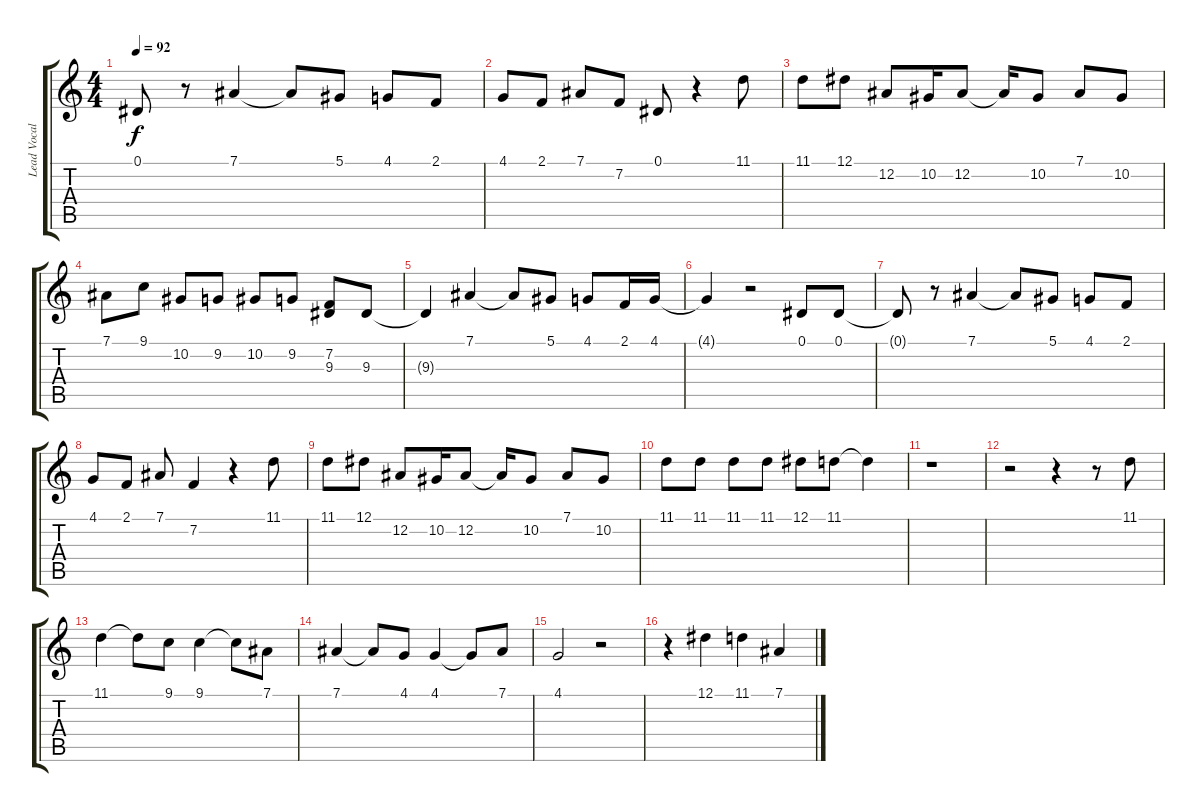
\track ("Lead Vocals" "Lead Vocal") {instrument lead6voice}
\staff {score tabs}
\tuning (Eb4 Bb3 Gb3 Db3 Ab2 Eb2) {hide}
\ts (4 4)
\tempo 92
\clef g2
\ks c
0.1{t}.8{dy f} r.8 7.1.4 7.1{t}.8 5.1.8 4.1.8 2.1.8 |
4.1.8 2.1.8 7.1.8 7.2.8 0.1.8 r.4 11.1.8 |
11.1.8 12.1.8 12.2.8 10.2.16 12.2.8 12.2{t}.16 10.2.8 7.1.8 10.2.8 |
7.1.8 9.1.8 10.2.8 9.2.8 10.2.8 9.2.8 (7.2 9.3).8 9.3.8 |
9.3{t}.4 7.1.4 7.1{t}.8 5.1.8 4.1.8 2.1.16 4.1.16 |
4.1{t}.4 r.2 0.1.8 0.1.8 |
0.1{t}.8 r.8 7.1.4 7.1{t}.8 5.1.8 4.1.8 2.1.8 |
4.1.8 2.1.8 7.1.8 7.2.4 r.4 11.1.8 |
11.1.8 12.1.8 12.2.8 10.2.16 12.2.8 12.2{t}.16 10.2.8 7.1.8 10.2.8 |
11.1.8 11.1.8 11.1.8 11.1.8 12.1.8 11.1.8 11.1{t}.4 |
r.1 |
r.2 r.4 r.8 11.1.8 |
11.1.4 11.1{t}.8 9.1.8 9.1.4 9.1{t}.8 7.1.8 |
7.1.4 7.1{t}.8 4.1.8 4.1.4 4.1{t}.8 7.1.8 |
4.1.2 r.2 |
r.4 12.1.4 11.1.4 7.1.4
